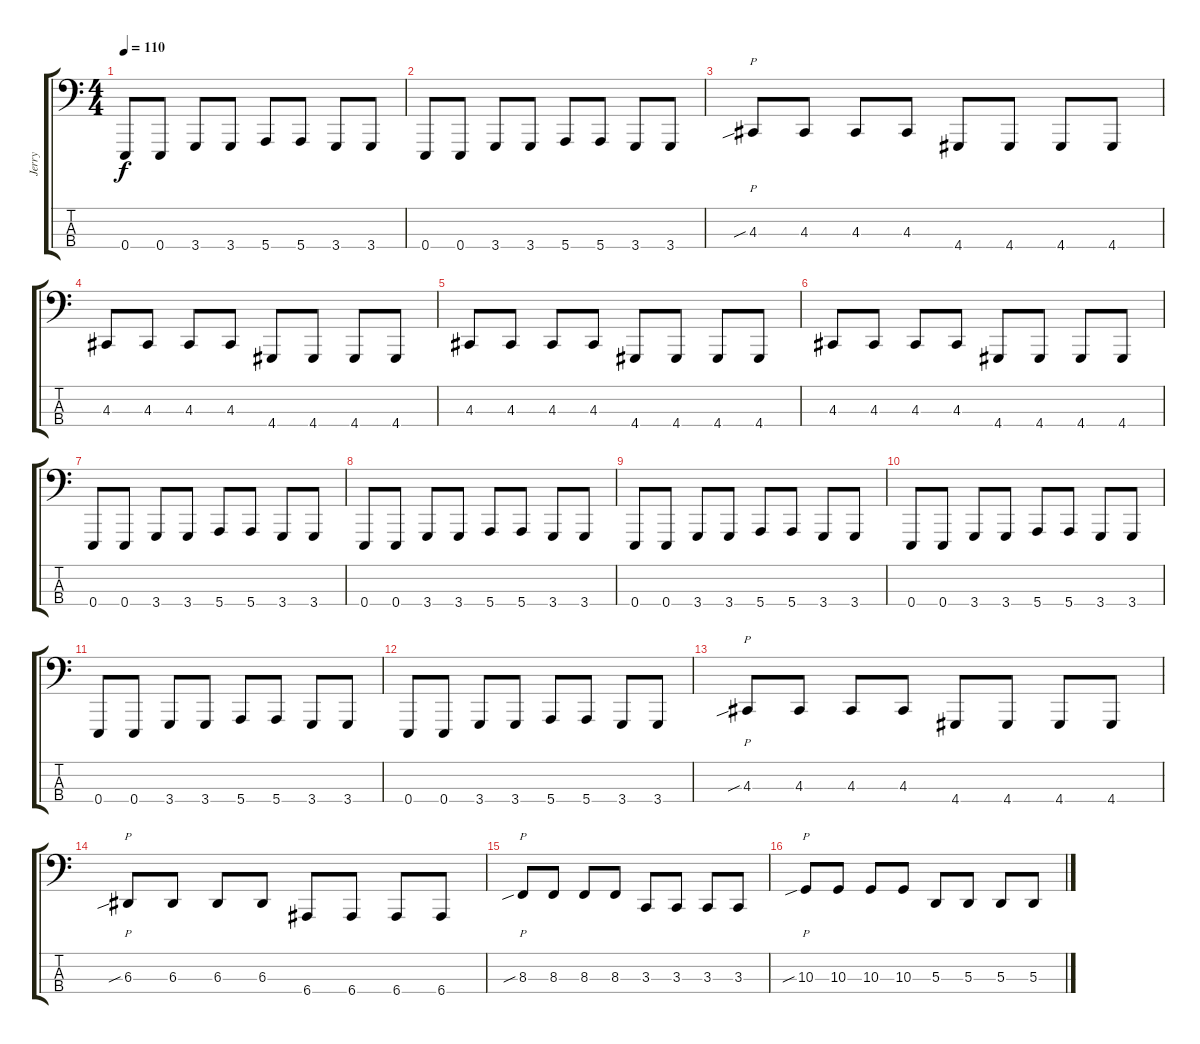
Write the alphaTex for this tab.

\track ("Jerry" "Jerry") {instrument lead8bassandlead}
\staff {score tabs}
\tuning (G2 D2 A1 E1) {hide}
\ts (4 4)
\tempo 110
\clef f4
\ks c
0.4.8{dy f} 0.4.8 3.4.8 3.4.8 5.4.8 5.4.8 3.4.8 3.4.8 |
0.4.8 0.4.8 3.4.8 3.4.8 5.4.8 5.4.8 3.4.8 3.4.8 |
4.3{sib}.8{p} 4.3.8 4.3.8 4.3.8 4.4.8 4.4.8 4.4.8 4.4.8 |
4.3.8 4.3.8 4.3.8 4.3.8 4.4.8 4.4.8 4.4.8 4.4.8 |
4.3.8 4.3.8 4.3.8 4.3.8 4.4.8 4.4.8 4.4.8 4.4.8 |
4.3.8 4.3.8 4.3.8 4.3.8 4.4.8 4.4.8 4.4.8 4.4.8 |
0.4.8 0.4.8 3.4.8 3.4.8 5.4.8 5.4.8 3.4.8 3.4.8 |
0.4.8 0.4.8 3.4.8 3.4.8 5.4.8 5.4.8 3.4.8 3.4.8 |
0.4.8 0.4.8 3.4.8 3.4.8 5.4.8 5.4.8 3.4.8 3.4.8 |
0.4.8 0.4.8 3.4.8 3.4.8 5.4.8 5.4.8 3.4.8 3.4.8 |
0.4.8 0.4.8 3.4.8 3.4.8 5.4.8 5.4.8 3.4.8 3.4.8 |
0.4.8 0.4.8 3.4.8 3.4.8 5.4.8 5.4.8 3.4.8 3.4.8 |
4.3{sib}.8{p} 4.3.8 4.3.8 4.3.8 4.4.8 4.4.8 4.4.8 4.4.8 |
6.3{sib}.8{p} 6.3.8 6.3.8 6.3.8 6.4.8 6.4.8 6.4.8 6.4.8 |
8.3{sib}.8{p} 8.3.8 8.3.8 8.3.8 3.3.8 3.3.8 3.3.8 3.3.8 |
10.3{sib}.8{p} 10.3.8 10.3.8 10.3.8 5.3.8 5.3.8 5.3.8 5.3.8
